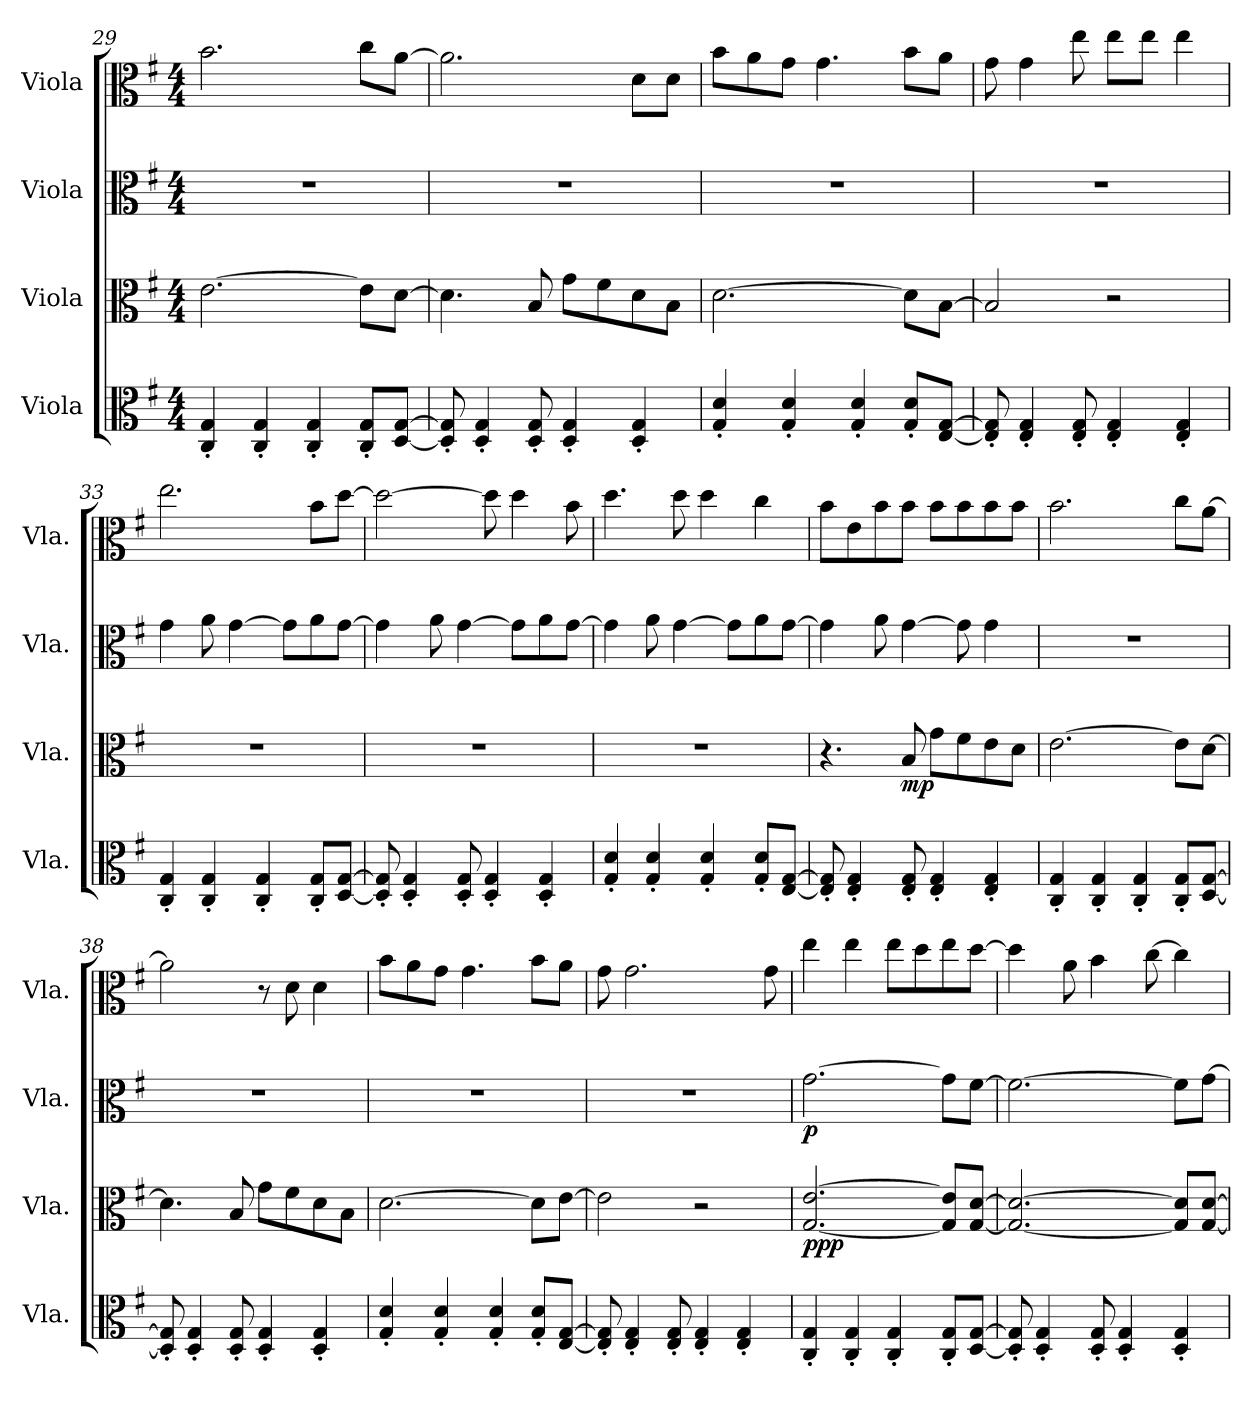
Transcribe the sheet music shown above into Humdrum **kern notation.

**kern	**kern	**dynam	**kern	**dynam	**kern
*part4	*part3	*part3	*part2	*part2	*part1
*staff4	*staff3	*staff3	*staff2	*staff2	*staff1
*I"Viola	*I"Viola	*	*I"Viola	*	*I"Viola
*I'Vla.	*I'Vla.	*	*I'Vla.	*	*I'Vla.
!!LO:LB:g=z
*clefC3	*clefC3	*	*clefC3	*	*clefC3
*k[f#]	*k[f#]	*	*k[f#]	*	*k[f#]
*M4/4	*M4/4	*	*M4/4	*	*M4/4
=29	=29	=29	=29	=29	=29
4C/' 4G/'	[2.e\	.	1r	.	2.b\
4C/' 4G/'	.	.	.	.	.
4C/' 4G/'	.	.	.	.	.
8C/' 8G/'L	8e\L]	.	.	.	8cc\L
[8D/ [8G/J	[8d\J	.	.	.	[8a\J
=30	=30	=30	=30	=30	=30
8D/]' 8G/]'	4.d\]	.	1r	.	2.a\]
4D/' 4G/'	.	.	.	.	.
8D/' 8G/'	8B/	.	.	.	.
4D/' 4G/'	8g\L	.	.	.	.
.	8f#\	.	.	.	.
4D/' 4G/'	8d\	.	.	.	8d\L
.	8B\J	.	.	.	8d\J
=31	=31	=31	=31	=31	=31
4G/' 4d/'	[2.d\	.	1r	.	8b\L
.	.	.	.	.	8a\
4G/' 4d/'	.	.	.	.	8g\J
.	.	.	.	.	4.g\
4G/' 4d/'	.	.	.	.	.
8G/' 8d/'L	8d\L]	.	.	.	8b\L
[8E/ [8G/J	[8B\J	.	.	.	8a\J
=32	=32	=32	=32	=32	=32
8E/]' 8G/]'	2B/]	.	1r	.	8g\
4E/' 4G/'	.	.	.	.	4g\
8E/' 8G/'	.	.	.	.	8ee\
4E/' 4G/'	2r	.	.	.	8ee\L
.	.	.	.	.	8ee\J
4E/' 4G/'	.	.	.	.	4ee\
=33	=33	=33	=33	=33	=33
4C/' 4G/'	1r	.	4g\	.	2.ee\
4C/' 4G/'	.	.	8a\	.	.
.	.	.	[4g\	.	.
4C/' 4G/'	.	.	.	.	.
.	.	.	8g\L]	.	.
8C/' 8G/'L	.	.	8a\	.	8b\L
[8D/ [8G/J	.	.	[8g\J	.	[8dd\J
!!LO:LB:g=z
=34	=34	=34	=34	=34	=34
8D/]' 8G/]'	1r	.	4g\]	.	2dd\_
4D/' 4G/'	.	.	.	.	.
.	.	.	8a\	.	.
8D/' 8G/'	.	.	[4g\	.	.
4D/' 4G/'	.	.	.	.	8dd\]
.	.	.	8g\L]	.	4dd\
4D/' 4G/'	.	.	8a\	.	.
.	.	.	[8g\J	.	8b\
=35	=35	=35	=35	=35	=35
4G/' 4d/'	1r	.	4g\]	.	4.dd\
4G/' 4d/'	.	.	8a\	.	.
.	.	.	[4g\	.	8dd\
4G/' 4d/'	.	.	.	.	4dd\
.	.	.	8g\L]	.	.
8G/' 8d/'L	.	.	8a\	.	4cc\
[8E/ [8G/J	.	.	[8g\J	.	.
=36	=36	=36	=36	=36	=36
8E/]' 8G/]'	4.r	.	4g\]	.	8b\L
4E/' 4G/'	.	.	.	.	8e\
.	.	.	8a\	.	8b\
!	!	!LO:DY:b	!	!	!
8E/' 8G/'	8B/	mp	[4g\	.	8b\J
4E/' 4G/'	8g\L	.	.	.	8b\L
.	8f#\	.	8g\]	.	8b\
4E/' 4G/'	8e\	.	4g\	.	8b\
.	8d\J	.	.	.	8b\J
=37	=37	=37	=37	=37	=37
4C/' 4G/'	[2.e\	.	1r	.	2.b\
4C/' 4G/'	.	.	.	.	.
4C/' 4G/'	.	.	.	.	.
8C/' 8G/'L	8e\L]	.	.	.	8cc\L
[8D/ [8G/J	[8d\J	.	.	.	[8a\J
!!LO:PB:g=z
=38	=38	=38	=38	=38	=38
8D/]' 8G/]'	4.d\]	.	1r	.	2a\]
4D/' 4G/'	.	.	.	.	.
8D/' 8G/'	8B/	.	.	.	.
4D/' 4G/'	8g\L	.	.	.	8r
.	8f#\	.	.	.	8d\
4D/' 4G/'	8d\	.	.	.	4d\
.	8B\J	.	.	.	.
=39	=39	=39	=39	=39	=39
4G/' 4d/'	[2.d\	.	1r	.	8b\L
.	.	.	.	.	8a\
4G/' 4d/'	.	.	.	.	8g\J
.	.	.	.	.	4.g\
4G/' 4d/'	.	.	.	.	.
8G/' 8d/'L	8d\L]	.	.	.	8b\L
[8E/ [8G/J	[8e\J	.	.	.	8a\J
=40	=40	=40	=40	=40	=40
8E/]' 8G/]'	2e\]	.	1r	.	8g\
4E/' 4G/'	.	.	.	.	2.g\
8E/' 8G/'	.	.	.	.	.
4E/' 4G/'	2r	.	.	.	.
4E/' 4G/'	.	.	.	.	.
.	.	.	.	.	8g\
=41	=41	=41	=41	=41	=41
!	!	!LO:DY:b	!	!	!
!	!	!LO:DY:n=1:b	!	!	!
!	!	!LO:DY:n=2:b	!	!LO:DY:b	!
4C/' 4G/'	[2.G/ [2.e/	p p p	[2.g\	p	4ee\
4C/' 4G/'	.	.	.	.	4ee\
4C/' 4G/'	.	.	.	.	8ee\L
.	.	.	.	.	8dd\
8C/' 8G/'L	8G/] 8e/]L	.	8g\L]	.	8ee\
[8D/ [8G/J	[8G/ [8d/J	.	[8f#\J	.	[8dd\J
=42	=42	=42	=42	=42	=42
8D/]' 8G/]'	2.G/_ 2.d/_	.	2.f#\_	.	4dd\]
4D/' 4G/'	.	.	.	.	.
.	.	.	.	.	8a\
8D/' 8G/'	.	.	.	.	4b\
4D/' 4G/'	.	.	.	.	.
.	.	.	.	.	[8cc\
4D/' 4G/'	8G/] 8d/]L	.	8f#\L]	.	4cc\]
.	[8G/ [8d/J	.	[8g\J	.	.
=	=	=	=	=	=
*-	*-	*-	*-	*-	*-
